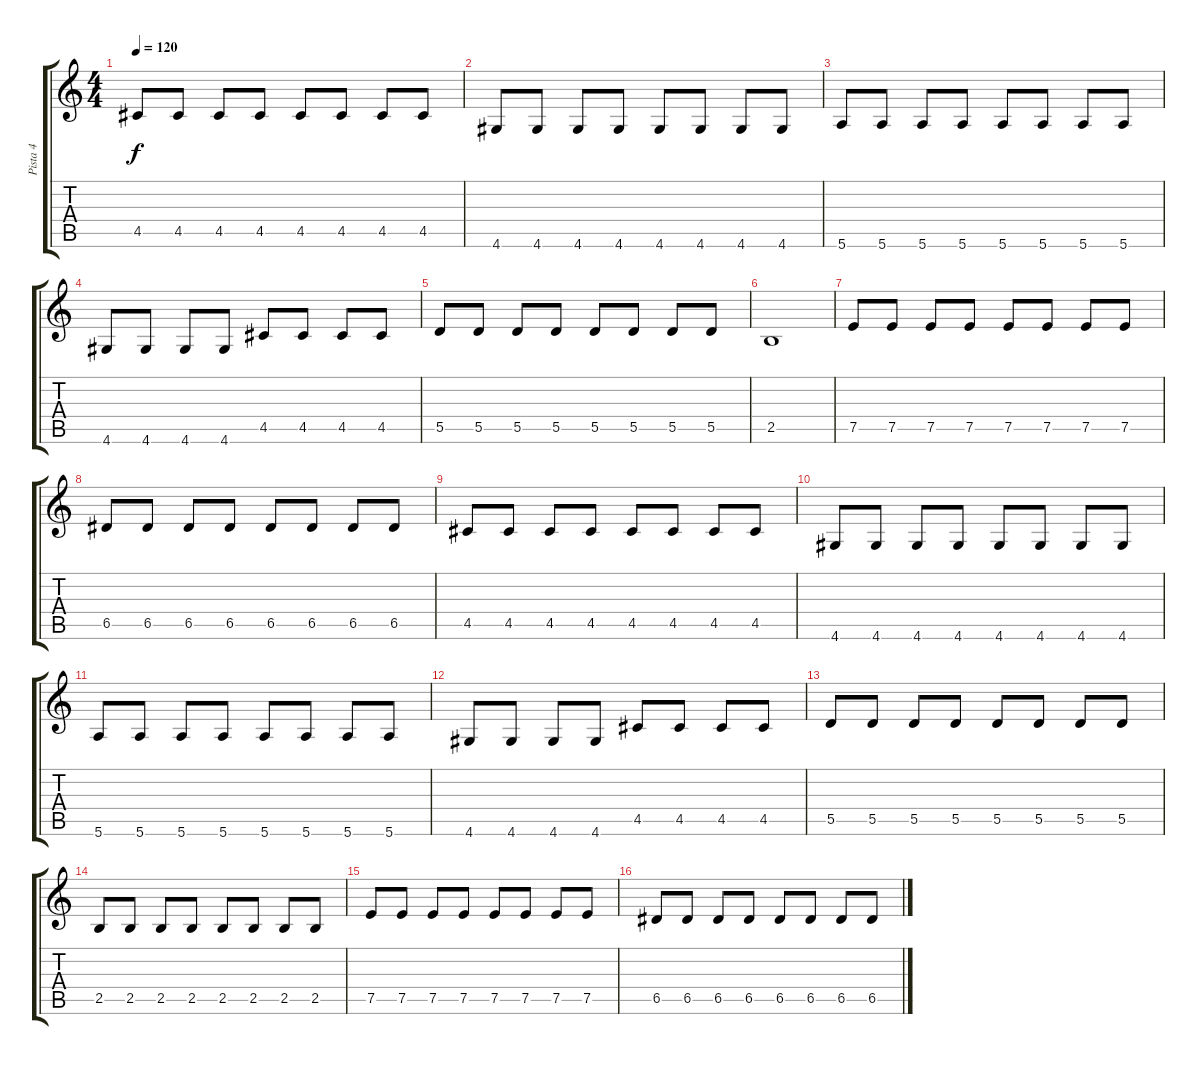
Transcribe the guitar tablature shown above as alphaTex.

\track ("Pista 4" "Pista 4") {instrument electricbassfinger}
\staff {score tabs}
\tuning (E4 B3 G3 D3 A2 E2) {hide}
\ts (4 4)
\tempo 120
\clef g2
\ks c
4.5.8{dy f} 4.5.8 4.5.8 4.5.8 4.5.8 4.5.8 4.5.8 4.5.8 |
4.6.8 4.6.8 4.6.8 4.6.8 4.6.8 4.6.8 4.6.8 4.6.8 |
5.6.8 5.6.8 5.6.8 5.6.8 5.6.8 5.6.8 5.6.8 5.6.8 |
4.6.8 4.6.8 4.6.8 4.6.8 4.5.8 4.5.8 4.5.8 4.5.8 |
5.5.8 5.5.8 5.5.8 5.5.8 5.5.8 5.5.8 5.5.8 5.5.8 |
2.5.1 |
7.5.8 7.5.8 7.5.8 7.5.8 7.5.8 7.5.8 7.5.8 7.5.8 |
6.5.8 6.5.8 6.5.8 6.5.8 6.5.8 6.5.8 6.5.8 6.5.8 |
4.5.8 4.5.8 4.5.8 4.5.8 4.5.8 4.5.8 4.5.8 4.5.8 |
4.6.8 4.6.8 4.6.8 4.6.8 4.6.8 4.6.8 4.6.8 4.6.8 |
5.6.8 5.6.8 5.6.8 5.6.8 5.6.8 5.6.8 5.6.8 5.6.8 |
4.6.8 4.6.8 4.6.8 4.6.8 4.5.8 4.5.8 4.5.8 4.5.8 |
5.5.8 5.5.8 5.5.8 5.5.8 5.5.8 5.5.8 5.5.8 5.5.8 |
2.5.8 2.5.8 2.5.8 2.5.8 2.5.8 2.5.8 2.5.8 2.5.8 |
7.5.8 7.5.8 7.5.8 7.5.8 7.5.8 7.5.8 7.5.8 7.5.8 |
6.5.8 6.5.8 6.5.8 6.5.8 6.5.8 6.5.8 6.5.8 6.5.8
